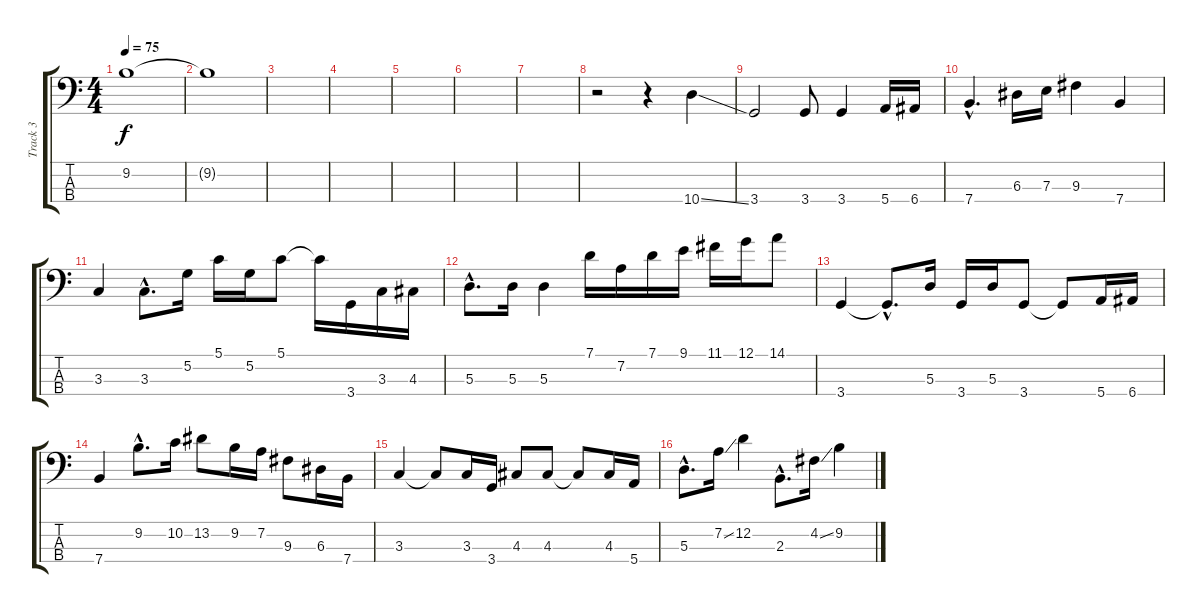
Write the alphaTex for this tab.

\track ("Track 3" "Track 3") {instrument electricbassfinger}
\staff {score tabs}
\tuning (G2 D2 A1 E1) {hide}
\ts (4 4)
\tempo 75
\clef f4
\ks c
9.2.1{dy f} |
9.2{t}.1 |
|
|
|
|
|
r.2 r.4 10.4{ss}.4 |
3.4.2 3.4.8 3.4.4 5.4.16 6.4.16 |
7.4{hac}.4{d} 6.3.16 7.3.16 9.3.4 7.4.4 |
3.3.4 3.3{hac}.8{d} 5.2.16 5.1.16 5.2.16 5.1.8 5.1{t}.16 3.4.16 3.3.16 4.3.16 |
5.3{hac}.8{d} 5.3.16 5.3.4 7.1.16 7.2.16 7.1.16 9.1.16 11.1.16 12.1.16 14.1.8 |
3.4.4 3.4{hac t}.8{d} 5.3.16 3.4.16 5.3.16 3.4.8 3.4{t}.8 5.4.16 6.4.16 |
7.4.4 9.2{hac}.8{d} 10.2.16 13.2.8 9.2.16 7.2.16 9.3.8 6.3.16 7.4.16 |
3.3.4 3.3{t}.8 3.3.16 3.4.16 4.3.8 4.3.8 4.3{t}.8 4.3.16 5.4.16 |
5.3{hac}.8{d} 7.2{ss}.16 12.2.4 2.3{hac}.8{d} 4.2{ss}.16 9.2.4
